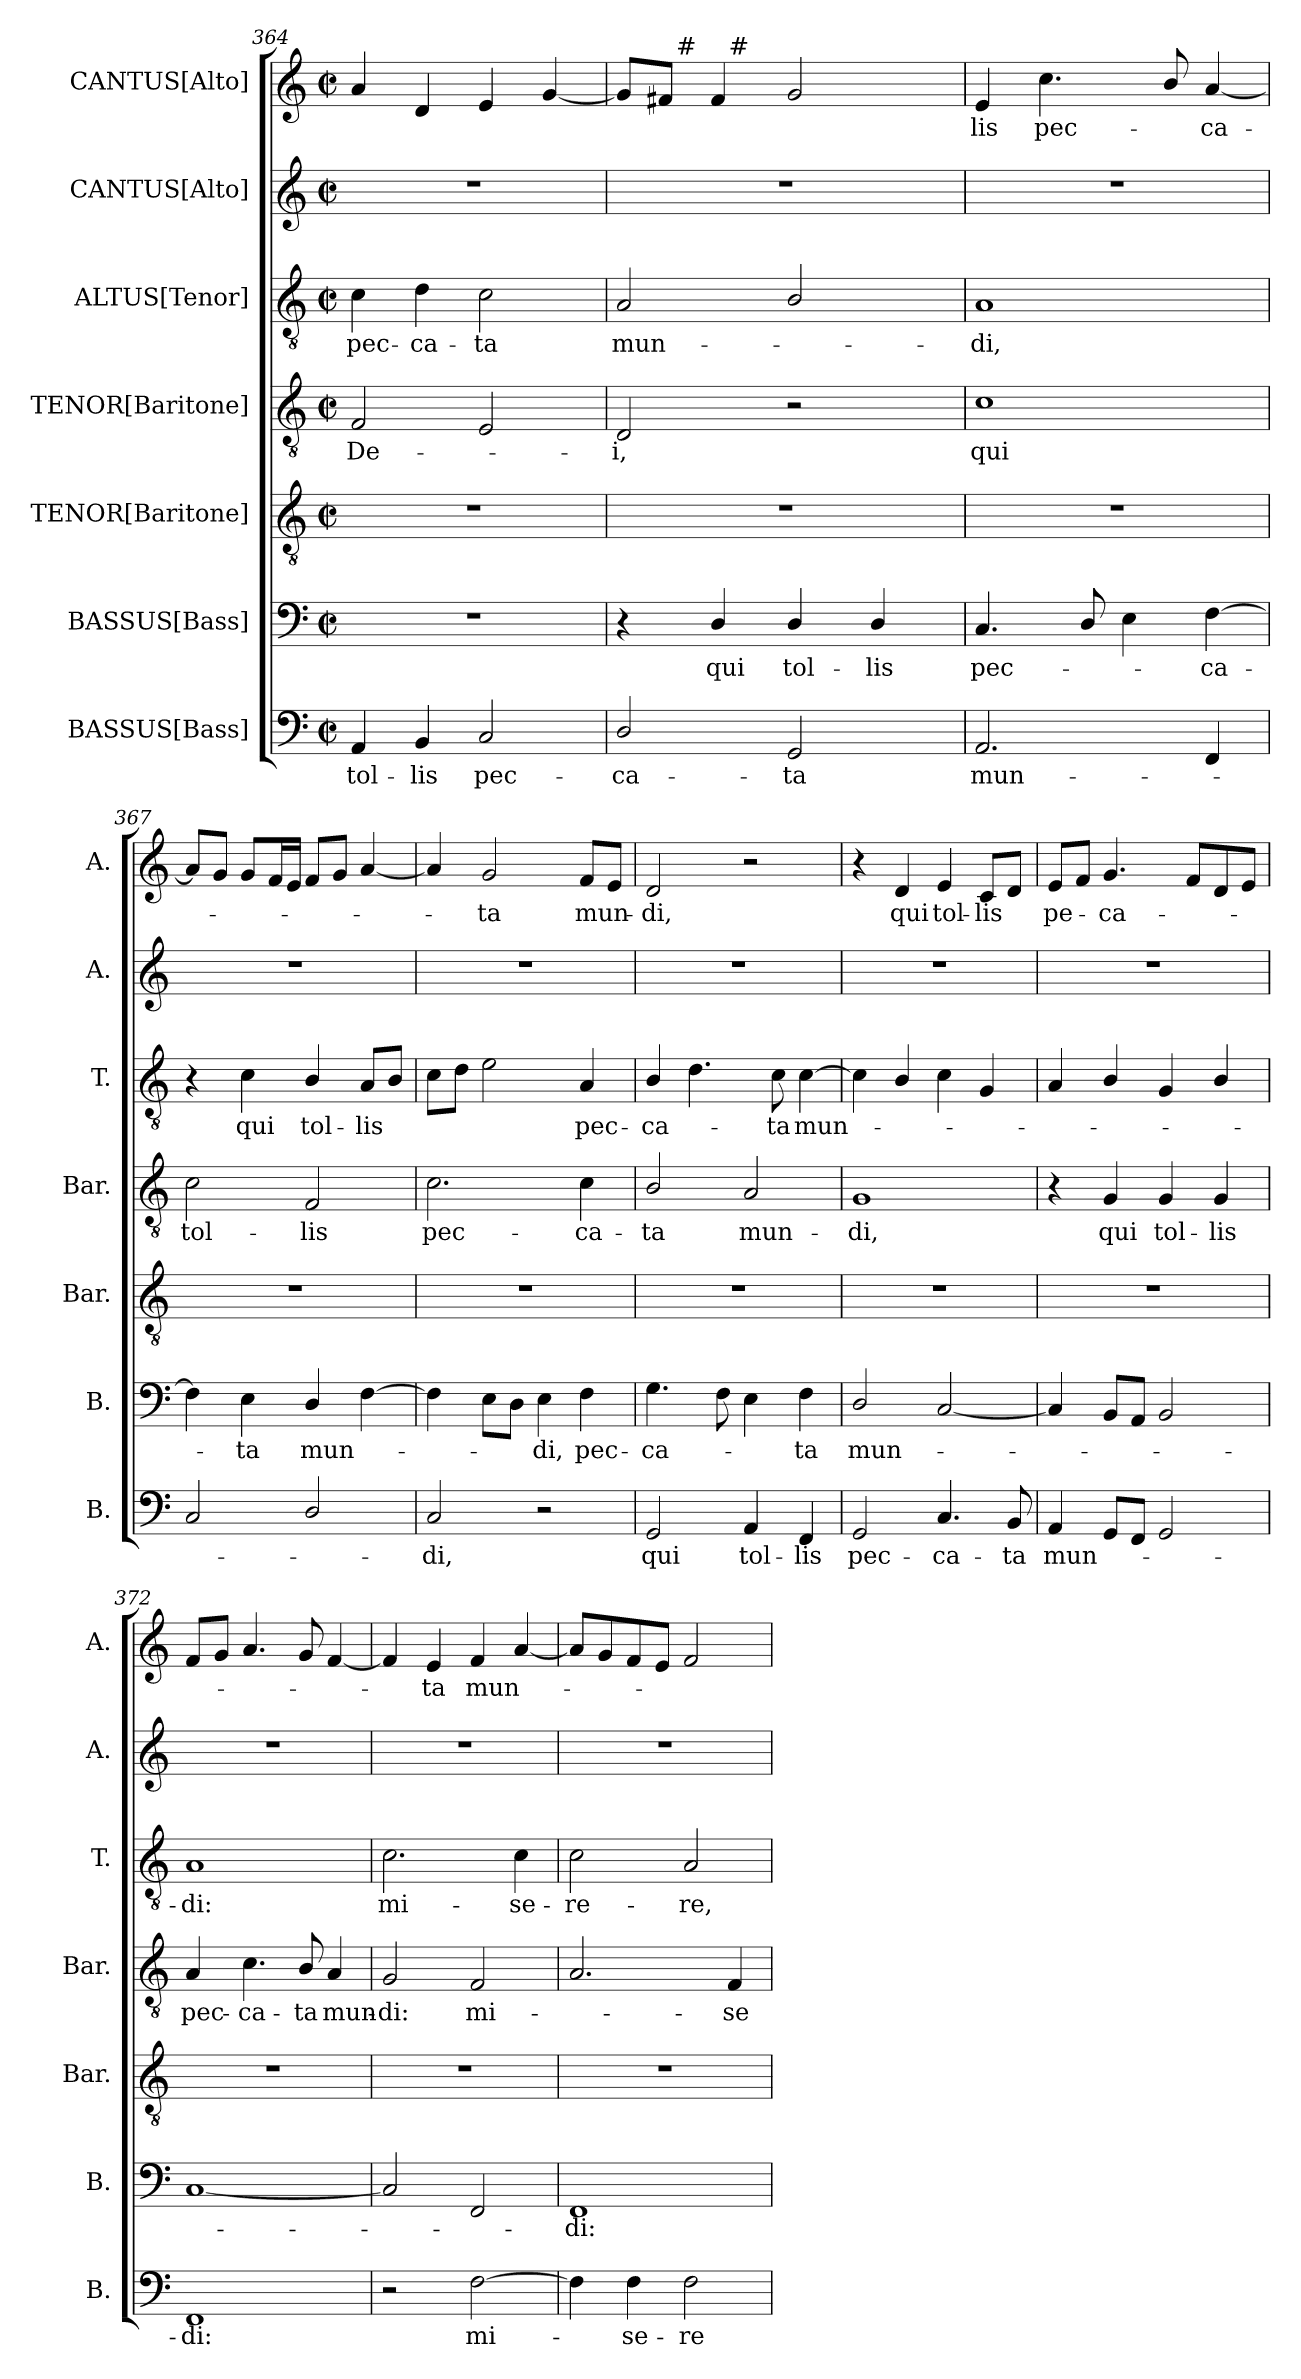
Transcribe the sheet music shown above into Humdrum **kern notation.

**kern	**text	**kern	**text	**kern	**kern	**text	**kern	**text	**kern	**kern	**text
*part7	*part7	*part6	*part6	*part5	*part4	*part4	*part3	*part3	*part2	*part1	*part1
*staff7	*staff7	*staff6	*staff6	*staff5	*staff4	*staff4	*staff3	*staff3	*staff2	*staff1	*staff1
*I"BASSUS[Bass]	*	*I"BASSUS[Bass]	*	*I"TENOR[Baritone]	*I"TENOR[Baritone]	*	*I"ALTUS[Tenor]	*	*I"CANTUS[Alto]	*I"CANTUS[Alto]	*
*I'B.	*	*I'B.	*	*I'Bar.	*I'Bar.	*	*I'T.	*	*I'A.	*I'A.	*
*clefF4	*	*clefF4	*	*clefGv2	*clefGv2	*	*clefGv2	*	*clefG2	*clefG2	*
*	*	*	*	*ITrd7c12	*ITrd7c12	*	*ITrd7c12	*	*	*	*
*k[]	*	*k[]	*	*k[]	*k[]	*	*k[]	*	*k[]	*k[]	*
*C:	*	*C:	*	*C:	*C:	*	*C:	*	*C:	*C:	*
*M2/2	*	*M2/2	*	*M2/2	*M2/2	*	*M2/2	*	*M2/2	*M2/2	*
*met(c|)	*	*met(c|)	*	*met(c|)	*met(c|)	*	*met(c|)	*	*met(c|)	*met(c|)	*
=364	=364	=364	=364	=364	=364	=364	=364	=364	=364	=364	=364
!	!LO:LY:b	!	!	!	!	!LO:LY:b	!	!LO:LY:b	!	!	!
4AA/	tol-	1r	.	1r	2FF/	De-	4C\	pec-	1r	4a/	.
!	!LO:LY:b	!	!	!	!	!	!	!LO:LY:b	!	!	!
4BB/	-lis	.	.	.	.	.	4D\	-ca-	.	4d/	.
!	!LO:LY:b	!	!	!	!	!	!	!LO:LY:b	!	!	!
2C/	pec-	.	.	.	2EE/	.	2C\	-ta	.	4e/	.
.	.	.	.	.	.	.	.	.	.	[<4g/	.
=365	=365	=365	=365	=365	=365	=365	=365	=365	=365	=365	=365
!	!LO:LY:b	!	!	!	!	!LO:LY:b	!	!LO:LY:b	!	!	!
*	*	*	*	*	*	*	*	*	*	*^	*
*	*	*	*	*	*	*	*	*	*	*	*^	*
2D/	-ca-	4r	.	1r	2DD/	-i,	2AA/	mun-	1r	8g/L]	8ryy	4ryy	.
.	.	.	.	.	.	.	.	.	.	8f#/J	32ryy	.	.
!	!	!	!	!	!	!	!	!	!	!	!LO:TX:a:t=#	!	!
.	.	.	.	.	.	.	.	.	.	.	2ryy	.	.
!	!	!	!LO:LY:b	!	!	!	!	!	!	!	!	!	!
.	.	4D/	qui	.	.	.	.	.	.	4f#/	.	32ryy	.
!	!	!	!	!	!	!	!	!	!	!	!	!LO:TX:a:t=#	!
.	.	.	.	.	.	.	.	.	.	.	.	2ryy	.
!	!LO:LY:b	!	!LO:LY:b	!	!	!	!	!	!	!	!	!	!
2GG/	-ta	4D/	tol-	.	2r	.	2BB/	.	.	2g/	.	.	.
.	.	.	.	.	.	.	.	.	.	.	4ryy	.	.
!	!	!	!LO:LY:b	!	!	!	!	!	!	!	!	!	!
.	.	4D/	-lis	.	.	.	.	.	.	.	.	.	.
.	.	.	.	.	.	.	.	.	.	.	.	8..ryy	.
.	.	.	.	.	.	.	.	.	.	.	16.ryy	.	.
=366	=366	=366	=366	=366	=366	=366	=366	=366	=366	=366	=366	=366	=366
!	!LO:LY:b	!	!LO:LY:b	!	!	!LO:LY:b	!	!LO:LY:b	!	!	!	!	!LO:LY:b
*	*	*	*	*	*	*	*	*	*	*v	*v	*v	*
2.AA/	mun-	4.C/	pec-	1r	1C	qui	1AA	-di,	1r	4e/	-lis
!	!	!	!	!	!	!	!	!	!	!	!LO:LY:b
.	.	.	.	.	.	.	.	.	.	4.cc\	pec-
.	.	8D/	.	.	.	.	.	.	.	.	.
.	.	4E\	.	.	.	.	.	.	.	.	.
.	.	.	.	.	.	.	.	.	.	8b/	.
!	!	!	!LO:LY:b	!	!	!	!	!	!	!	!LO:LY:b
4FF/	.	[>4F\	-ca-	.	.	.	.	.	.	[<4a/	-ca-
=367	=367	=367	=367	=367	=367	=367	=367	=367	=367	=367	=367
!	!	!	!	!	!	!LO:LY:b	!	!	!	!	!
2C/	.	4F\]	.	1r	2C\	tol-	4r	.	1r	8a/L]	.
.	.	.	.	.	.	.	.	.	.	8g/J	.
!	!	!	!LO:LY:b	!	!	!	!	!LO:LY:b	!	!	!
.	.	4E\	-ta	.	.	.	4C\	qui	.	8g/L	.
.	.	.	.	.	.	.	.	.	.	16f/L	.
.	.	.	.	.	.	.	.	.	.	16e/JJ	.
!	!	!	!LO:LY:b	!	!	!LO:LY:b	!	!LO:LY:b	!	!	!
2D/	.	4D/	mun-	.	2FF/	-lis	4BB/	tol-	.	8f/L	.
.	.	.	.	.	.	.	.	.	.	8g/J	.
!	!	!	!	!	!	!	!	!LO:LY:b	!	!	!
.	.	[>4F\	.	.	.	.	8AA/L	-lis	.	[<4a/	.
.	.	.	.	.	.	.	8BB/J	.	.	.	.
=368	=368	=368	=368	=368	=368	=368	=368	=368	=368	=368	=368
!	!LO:LY:b	!	!	!	!	!LO:LY:b	!	!	!	!	!
2C/	-di,	4F\]	.	1r	2.C\	pec-	8C\L	.	1r	4a/]	.
.	.	.	.	.	.	.	8D\J	.	.	.	.
!	!	!	!	!	!	!	!	!	!	!	!LO:LY:b
.	.	8E\L	.	.	.	.	2E\	.	.	2g/	-ta
.	.	8D\J	.	.	.	.	.	.	.	.	.
!	!	!	!LO:LY:b	!	!	!	!	!	!	!	!
2r	.	4E\	-di,	.	.	.	.	.	.	.	.
!	!	!	!LO:LY:b	!	!	!LO:LY:b	!	!LO:LY:b	!	!	!LO:LY:b
.	.	4F\	pec-	.	4C\	-ca-	4AA/	pec-	.	8f/L	mun-
.	.	.	.	.	.	.	.	.	.	8e/J	.
=369	=369	=369	=369	=369	=369	=369	=369	=369	=369	=369	=369
!	!LO:LY:b	!	!LO:LY:b	!	!	!LO:LY:b	!	!LO:LY:b	!	!	!LO:LY:b
2GG/	qui	4.G\	-ca-	1r	2BB/	-ta	4BB/	-ca-	1r	2d/	-di,
.	.	.	.	.	.	.	4.D\	.	.	.	.
.	.	8F\	.	.	.	.	.	.	.	.	.
!	!LO:LY:b	!	!	!	!	!LO:LY:b	!	!	!	!	!
4AA/	tol-	4E\	.	.	2AA/	mun-	.	.	.	2r	.
!	!	!	!	!	!	!	!	!LO:LY:b	!	!	!
.	.	.	.	.	.	.	8C\	-ta	.	.	.
!	!LO:LY:b	!	!LO:LY:b	!	!	!	!	!LO:LY:b	!	!	!
4FF/	-lis	4F\	-ta	.	.	.	[>4C\	mun-	.	.	.
=370	=370	=370	=370	=370	=370	=370	=370	=370	=370	=370	=370
!	!LO:LY:b	!	!LO:LY:b	!	!	!LO:LY:b	!	!	!	!	!
2GG/	pec-	2D/	mun-	1r	1GG	-di,	4C\]	.	1r	4r	.
!	!	!	!	!	!	!	!	!	!	!	!LO:LY:b
.	.	.	.	.	.	.	4BB/	.	.	4d/	qui
!	!LO:LY:b	!	!	!	!	!	!	!	!	!	!LO:LY:b
4.C/	-ca-	[<2C/	.	.	.	.	4C\	.	.	4e/	tol-
!	!	!	!	!	!	!	!	!	!	!	!LO:LY:b
.	.	.	.	.	.	.	4GG/	.	.	8c/L	-lis
!	!LO:LY:b	!	!	!	!	!	!	!	!	!	!
8BB/	-ta	.	.	.	.	.	.	.	.	8d/J	.
!!LO:LB:g=z
=371	=371	=371	=371	=371	=371	=371	=371	=371	=371	=371	=371
!	!LO:LY:b	!	!	!	!	!	!	!	!	!	!LO:LY:b
4AA/	mun-	4C/]	.	1r	4r	.	4AA/	.	1r	8e/L	pe-
.	.	.	.	.	.	.	.	.	.	8f/J	.
!	!	!	!	!	!	!LO:LY:b	!	!	!	!	!LO:LY:b
8GG/L	.	8BB/L	.	.	4GG/	qui	4BB/	.	.	4.g/	-ca-
8FF/J	.	8AA/J	.	.	.	.	.	.	.	.	.
!	!	!	!	!	!	!LO:LY:b	!	!	!	!	!
2GG/	.	2BB/	.	.	4GG/	tol-	4GG/	.	.	.	.
.	.	.	.	.	.	.	.	.	.	8f/L	.
!	!	!	!	!	!	!LO:LY:b	!	!	!	!	!
.	.	.	.	.	4GG/	-lis	4BB/	.	.	8d/	.
.	.	.	.	.	.	.	.	.	.	8e/J	.
=372	=372	=372	=372	=372	=372	=372	=372	=372	=372	=372	=372
!	!LO:LY:b	!	!	!	!	!LO:LY:b	!	!LO:LY:b	!	!	!
1FF	-di:	[<1C	.	1r	4AA/	pec-	1AA	-di:	1r	8f/L	.
.	.	.	.	.	.	.	.	.	.	8g/J	.
!	!	!	!	!	!	!LO:LY:b	!	!	!	!	!
.	.	.	.	.	4.C\	-ca-	.	.	.	4.a/	.
!	!	!	!	!	!	!LO:LY:b	!	!	!	!	!
.	.	.	.	.	8BB/	-ta	.	.	.	8g/	.
!	!	!	!	!	!	!LO:LY:b	!	!	!	!	!
.	.	.	.	.	4AA/	mun-	.	.	.	[<4f/	.
=373	=373	=373	=373	=373	=373	=373	=373	=373	=373	=373	=373
!	!	!	!	!	!	!LO:LY:b	!	!LO:LY:b	!	!	!
2r	.	2C/]	.	1r	2GG/	-di:	2.C\	mi-	1r	4f/]	.
!	!	!	!	!	!	!	!	!	!	!	!LO:LY:b
.	.	.	.	.	.	.	.	.	.	4e/	-ta
!	!LO:LY:b	!	!	!	!	!LO:LY:b	!	!	!	!	!LO:LY:b
[>2F\	mi-	2FF/	.	.	2FF/	mi-	.	.	.	4f/	mun-
!	!	!	!	!	!	!	!	!LO:LY:b	!	!	!
.	.	.	.	.	.	.	4C\	-se-	.	[<4a/	.
=374	=374	=374	=374	=374	=374	=374	=374	=374	=374	=374	=374
!	!	!	!LO:LY:b	!	!	!	!	!LO:LY:b	!	!	!
4F\]	.	1FF	-di:	1r	2.AA/	.	2C\	-re-	1r	8a/L]	.
.	.	.	.	.	.	.	.	.	.	8g/	.
!	!LO:LY:b	!	!	!	!	!	!	!	!	!	!
4F\	-se-	.	.	.	.	.	.	.	.	8f/	.
.	.	.	.	.	.	.	.	.	.	8e/J	.
!	!LO:LY:b	!	!	!	!	!	!	!LO:LY:b	!	!	!
2F\	-re-	.	.	.	.	.	2AA/	-re,	.	2f/	.
!	!	!	!	!	!	!LO:LY:b	!	!	!	!	!
.	.	.	.	.	4FF/	-se-	.	.	.	.	.
=	=	=	=	=	=	=	=	=	=	=	=
*-	*-	*-	*-	*-	*-	*-	*-	*-	*-	*-	*-
